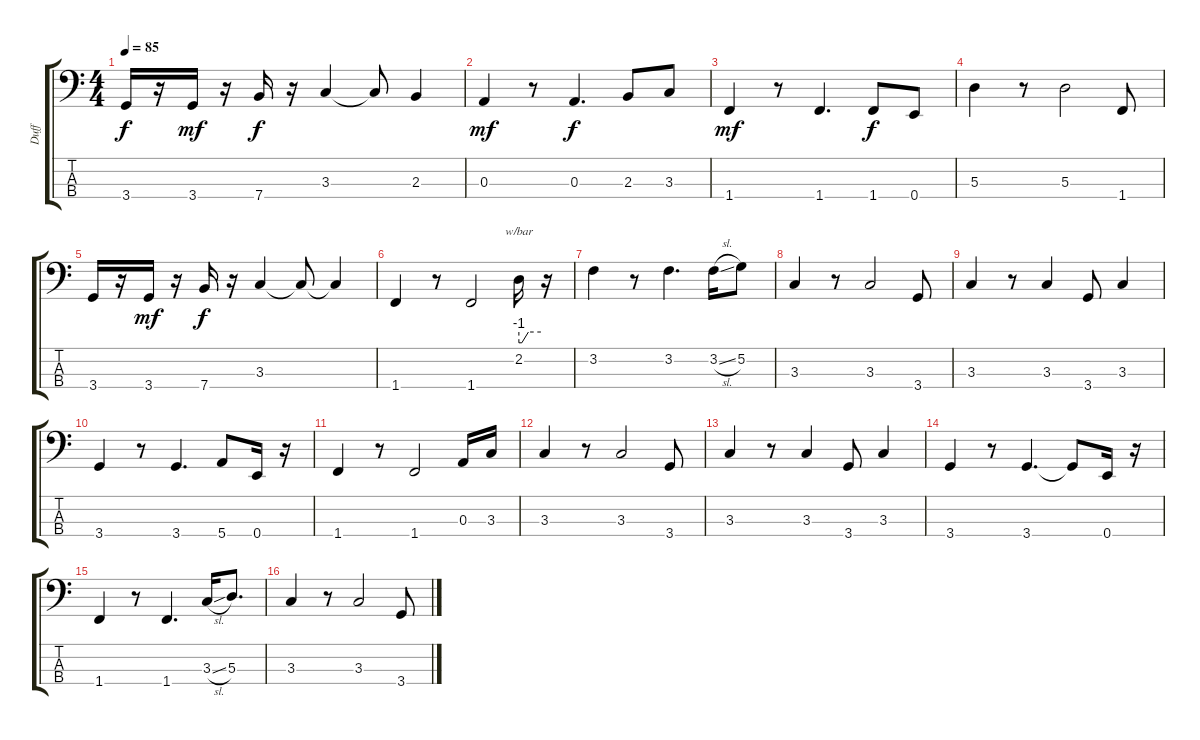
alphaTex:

\track ("Duff" "Duff") {instrument electricbassfinger}
\staff {score tabs}
\tuning (G2 D2 A1 E1) {hide}
\ts (4 4)
\tempo 85
\clef f4
\ks c
3.4.16{dy f} r.16 3.4.16{dy mf} r.16 7.4.16{dy f} r.16 3.3.4 3.3{t}.8 2.3.4 |
0.3.4{dy mf} r.8 0.3.4{d dy f} 2.3.8 3.3.8 |
1.4.4{dy mf} r.8 1.4.4{d} 1.4.8{dy f} 0.4.8 |
5.3.4 r.8 5.3.2 1.4.8 |
3.4.16 r.16 3.4.16{dy mf} r.16 7.4.16{dy f} r.16 3.3.4 3.3{t}.8 3.3{t}.4 |
1.4.4 r.8 1.4.2 2.2.16{tbe (custom default 0 -4 8 -4 26 0 60 0)} r.16 |
3.2.4 r.8 3.2.4{d} 3.2{sl}.16 5.2.8 |
3.3.4 r.8 3.3.2 3.4.8 |
3.3.4 r.8 3.3.4 3.4.8 3.3.4 |
3.4.4 r.8 3.4.4{d} 5.4.8 0.4.16 r.16 |
1.4.4 r.8 1.4.2 0.3.16 3.3.16 |
3.3.4 r.8 3.3.2 3.4.8 |
3.3.4 r.8 3.3.4 3.4.8 3.3.4 |
3.4.4 r.8 3.4.4{d} 3.4{t}.8 0.4.16 r.16 |
1.4.4 r.8 1.4.4{d} 3.3{sl}.16 5.3.8{d} |
3.3.4 r.8 3.3.2 3.4.8
